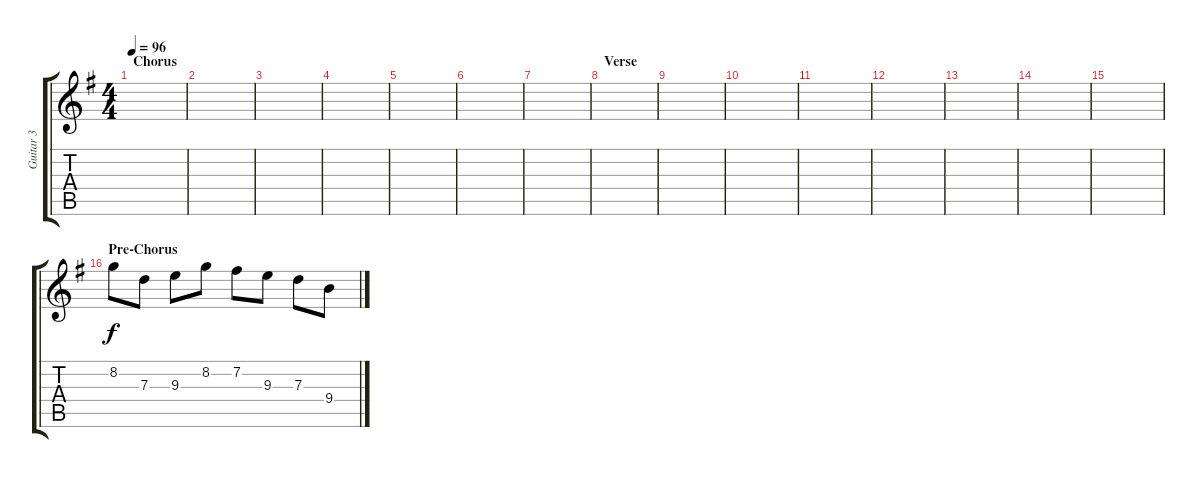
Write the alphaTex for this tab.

\track ("Guitar 3" "Guitar 3") {instrument distortionguitar}
\staff {score tabs}
\tuning (E4 B3 G3 D3 A2 E2) {hide}
\ts (4 4)
\section ("" "Chorus")
\tempo 96
\clef g2
\ks g
|
|
|
|
|
|
|
\section ("" "Verse")
|
|
|
|
|
|
|
|
\section ("" "Pre-Chorus")
8.2.8 7.3.8 9.3.8 8.2.8 7.2.8 9.3.8 7.3.8 9.4.8
